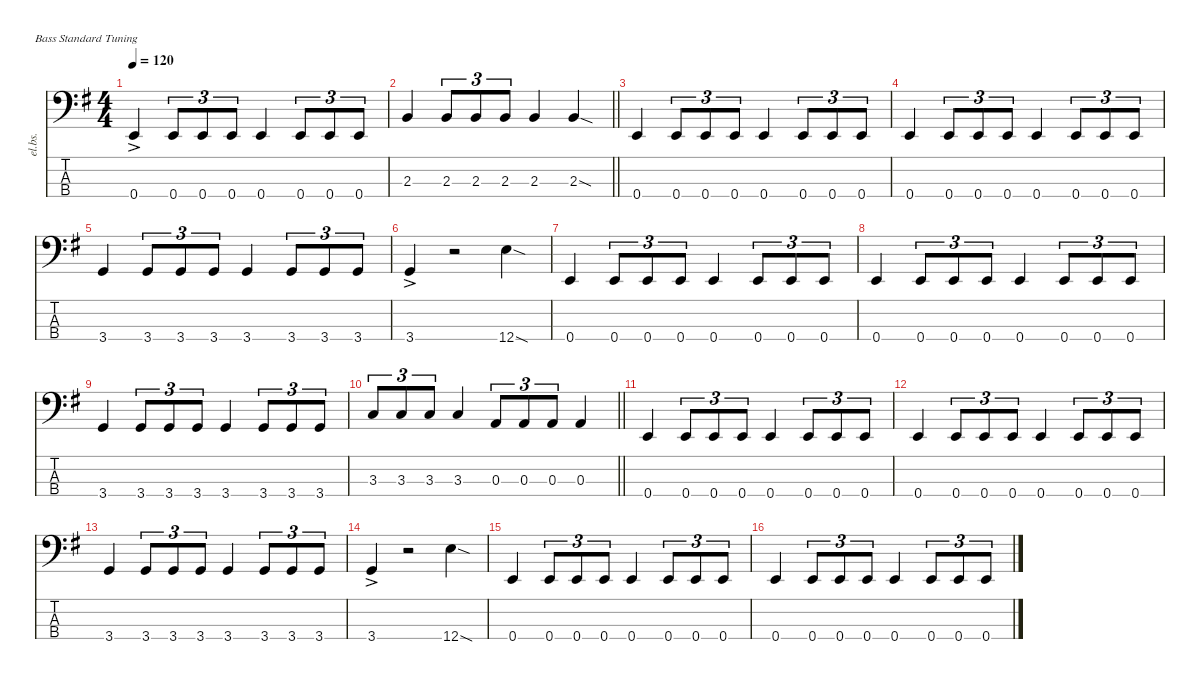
\defaultSystemsLayout 4
\hideDynamics
\bracketExtendMode nobrackets
\otherSystemsTrackNameOrientation horizontal
\track ("Bajo 1" "el.bs.") {defaultSystemsLayout 8 instrument electricbassfinger}
\staff {score tabs}
\tuning (G2 D2 A1 E1)
\ts (4 4)
\tempo 120
\clef f4
\ks g
0.4{ac acc forcenatural}.4{dy f beam Up} 0.4{acc forcenatural}.8{tu (3 2) beam Up} 0.4{acc forcenatural}.8{tu (3 2) beam Up} 0.4{acc forcenatural}.8{tu (3 2) beam Up} 0.4{acc forcenatural}.4{beam Up} 0.4{acc forcenatural}.8{tu (3 2) beam Up} 0.4{acc forcenatural}.8{tu (3 2) beam Up} 0.4{acc forcenatural}.8{tu (3 2) beam Up} |
\barLineRight lightlight
2.3{acc forcenatural}.4{beam Up} 2.3{acc forcenatural}.8{tu (3 2) beam Up} 2.3{acc forcenatural}.8{tu (3 2) beam Up} 2.3{acc forcenatural}.8{tu (3 2) beam Up} 2.3{acc forcenatural}.4{beam Up} 2.3{sod acc forcenatural}.4{beam Up} |
0.4{acc forcenatural}.4{beam Up} 0.4{acc forcenatural}.8{tu (3 2) beam Up} 0.4{acc forcenatural}.8{tu (3 2) beam Up} 0.4{acc forcenatural}.8{tu (3 2) beam Up} 0.4{acc forcenatural}.4{beam Up} 0.4{acc forcenatural}.8{tu (3 2) beam Up} 0.4{acc forcenatural}.8{tu (3 2) beam Up} 0.4{acc forcenatural}.8{tu (3 2) beam Up} |
0.4{acc forcenatural}.4{beam Up} 0.4{acc forcenatural}.8{tu (3 2) beam Up} 0.4{acc forcenatural}.8{tu (3 2) beam Up} 0.4{acc forcenatural}.8{tu (3 2) beam Up} 0.4{acc forcenatural}.4{beam Up} 0.4{acc forcenatural}.8{tu (3 2) beam Up} 0.4{acc forcenatural}.8{tu (3 2) beam Up} 0.4{acc forcenatural}.8{tu (3 2) beam Up} |
3.4{acc forcenatural}.4{beam Up} 3.4{acc forcenatural}.8{tu (3 2) beam Up} 3.4{acc forcenatural}.8{tu (3 2) beam Up} 3.4{acc forcenatural}.8{tu (3 2) beam Up} 3.4{acc forcenatural}.4{beam Up} 3.4{acc forcenatural}.8{tu (3 2) beam Up} 3.4{acc forcenatural}.8{tu (3 2) beam Up} 3.4{acc forcenatural}.8{tu (3 2) beam Up} |
3.4{ac acc forcenatural}.4{beam Up} r.2{beam Up} 12.4{sod acc forcenatural}.4{beam Down} |
0.4{acc forcenatural}.4{beam Up} 0.4{acc forcenatural}.8{tu (3 2) beam Up} 0.4{acc forcenatural}.8{tu (3 2) beam Up} 0.4{acc forcenatural}.8{tu (3 2) beam Up} 0.4{acc forcenatural}.4{beam Up} 0.4{acc forcenatural}.8{tu (3 2) beam Up} 0.4{acc forcenatural}.8{tu (3 2) beam Up} 0.4{acc forcenatural}.8{tu (3 2) beam Up} |
0.4{acc forcenatural}.4{beam Up} 0.4{acc forcenatural}.8{tu (3 2) beam Up} 0.4{acc forcenatural}.8{tu (3 2) beam Up} 0.4{acc forcenatural}.8{tu (3 2) beam Up} 0.4{acc forcenatural}.4{beam Up} 0.4{acc forcenatural}.8{tu (3 2) beam Up} 0.4{acc forcenatural}.8{tu (3 2) beam Up} 0.4{acc forcenatural}.8{tu (3 2) beam Up} |
3.4{acc forcenatural}.4{beam Up} 3.4{acc forcenatural}.8{tu (3 2) beam Up} 3.4{acc forcenatural}.8{tu (3 2) beam Up} 3.4{acc forcenatural}.8{tu (3 2) beam Up} 3.4{acc forcenatural}.4{beam Up} 3.4{acc forcenatural}.8{tu (3 2) beam Up} 3.4{acc forcenatural}.8{tu (3 2) beam Up} 3.4{acc forcenatural}.8{tu (3 2) beam Up} |
\barLineRight lightlight
3.3{acc forcenatural}.8{tu (3 2) beam Up} 3.3{acc forcenatural}.8{tu (3 2) beam Up} 3.3{acc forcenatural}.8{tu (3 2) beam Up} 3.3{acc forcenatural}.4{beam Up} 0.3{acc forcenatural}.8{tu (3 2) beam Up} 0.3{acc forcenatural}.8{tu (3 2) beam Up} 0.3{acc forcenatural}.8{tu (3 2) beam Up} 0.3{acc forcenatural}.4{beam Up} |
0.4{acc forcenatural}.4{beam Up} 0.4{acc forcenatural}.8{tu (3 2) beam Up} 0.4{acc forcenatural}.8{tu (3 2) beam Up} 0.4{acc forcenatural}.8{tu (3 2) beam Up} 0.4{acc forcenatural}.4{beam Up} 0.4{acc forcenatural}.8{tu (3 2) beam Up} 0.4{acc forcenatural}.8{tu (3 2) beam Up} 0.4{acc forcenatural}.8{tu (3 2) beam Up} |
0.4{acc forcenatural}.4{beam Up} 0.4{acc forcenatural}.8{tu (3 2) beam Up} 0.4{acc forcenatural}.8{tu (3 2) beam Up} 0.4{acc forcenatural}.8{tu (3 2) beam Up} 0.4{acc forcenatural}.4{beam Up} 0.4{acc forcenatural}.8{tu (3 2) beam Up} 0.4{acc forcenatural}.8{tu (3 2) beam Up} 0.4{acc forcenatural}.8{tu (3 2) beam Up} |
3.4{acc forcenatural}.4{beam Up} 3.4{acc forcenatural}.8{tu (3 2) beam Up} 3.4{acc forcenatural}.8{tu (3 2) beam Up} 3.4{acc forcenatural}.8{tu (3 2) beam Up} 3.4{acc forcenatural}.4{beam Up} 3.4{acc forcenatural}.8{tu (3 2) beam Up} 3.4{acc forcenatural}.8{tu (3 2) beam Up} 3.4{acc forcenatural}.8{tu (3 2) beam Up} |
3.4{ac acc forcenatural}.4{beam Up} r.2{beam Up} 12.4{sod acc forcenatural}.4{beam Down} |
0.4{acc forcenatural}.4{beam Up} 0.4{acc forcenatural}.8{tu (3 2) beam Up} 0.4{acc forcenatural}.8{tu (3 2) beam Up} 0.4{acc forcenatural}.8{tu (3 2) beam Up} 0.4{acc forcenatural}.4{beam Up} 0.4{acc forcenatural}.8{tu (3 2) beam Up} 0.4{acc forcenatural}.8{tu (3 2) beam Up} 0.4{acc forcenatural}.8{tu (3 2) beam Up} |
0.4{acc forcenatural}.4{beam Up} 0.4{acc forcenatural}.8{tu (3 2) beam Up} 0.4{acc forcenatural}.8{tu (3 2) beam Up} 0.4{acc forcenatural}.8{tu (3 2) beam Up} 0.4{acc forcenatural}.4{beam Up} 0.4{acc forcenatural}.8{tu (3 2) beam Up} 0.4{acc forcenatural}.8{tu (3 2) beam Up} 0.4{acc forcenatural}.8{tu (3 2) beam Up}
